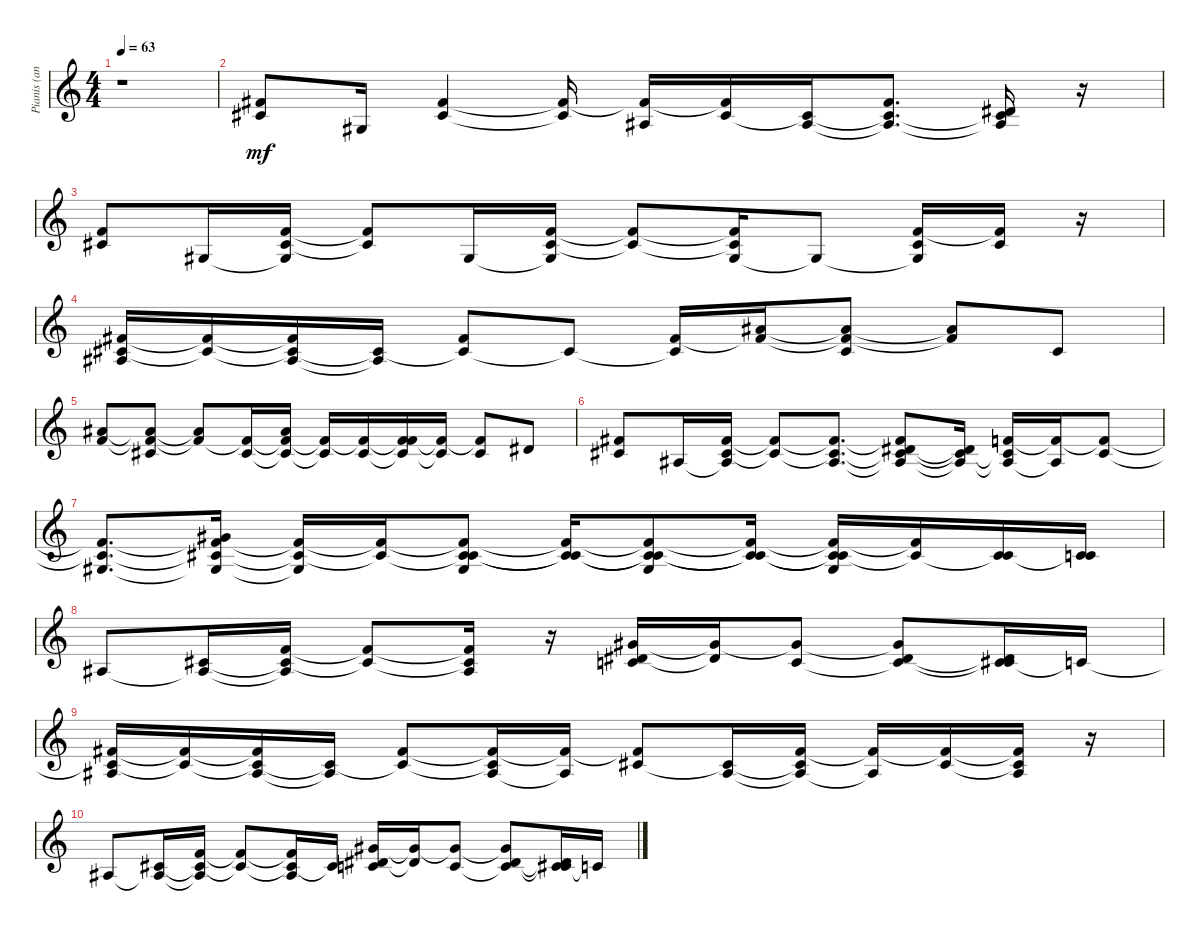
\track ("Pianis (Staff" "Pianis (an") {instrument acousticgrandpiano}
\staff {score}
\tuning (E4 B3 G3 D3 A2 E2 B1) {hide}
\ts (4 4)
\tempo 63
\clef g2
\ks c
r.1{dy mf} |
(2.1 2.2).8 1.3.16 (2.1 2.2).4 (2.1{t} 2.2{t}).16 (2.1{t} 3.3).16 (2.1{t} 2.2).16 (2.2{t} 3.3).16 (2.1 2.2{t} 3.3{t}).8{d} (2.2{t} 3.3{t} 13.4).16 r.16 |
(1.1 2.2).8 1.3.16 (1.1 2.2 1.3{t}).16 (1.1{t} 2.2{t}).8 1.3.16 (1.1 2.2 1.3{t}).16 (1.1{t} 2.2{t}).8 (1.1{t} 2.2{t} 1.3).16 1.3{t}.8 (1.1 2.2 1.3{t}).16 (1.1{t} 2.2).16 r.16 |
(2.1 2.2 3.3).16 (2.1{t} 2.2{t}).16 (2.1{t} 2.2{t} 3.3).16 (2.2{t} 3.3{t}).16 (2.1 2.2{t}).8 2.2{t}.8 (2.1 2.2{t}).16 (2.1{t} 11.2).16 (2.1{t} 11.2{t} 6.3).8 (2.1{t} 11.2{t}).8 2.2.8 |
(1.1 11.2).8 (1.1{t} 11.2{t} 6.3).8 (1.1{t} 11.2{t}).8 (1.1{t} 2.2).16 (1.1{t} 2.2{t} 15.3).16 (1.1{t} 2.2{t}).16 (1.1{t} 2.2).16 (1.1{t} 2.2{t} 10.3).16 (1.1{t} 2.2{t}).16 (1.1{t} 2.2).8 4.2.8 |
(2.1 2.2).8 3.3.16 (2.1 2.2 3.3{t}).16 (2.1{t} 2.2{t}).8 (2.1{t} 2.2{t} 3.3).8{d} (2.1{t} 2.2{t} 3.3{t} 13.4).8 (2.2{t} 3.3{t} 13.4{t}).16 (1.1 2.2{t} 3.3{t}).16 (1.1{t} 3.3{t}).16 (1.1{t} 2.2).8 |
(1.1{t} 2.2{t} 1.3).8{d} (1.1{t} 2.2{t} 1.3{t} 18.4).16 (1.1{t} 2.2{t} 1.3{t}).16 (1.1{t} 2.2{t}).16 (1.1{t} 2.2{t} 6.3 6.4).8 (1.1{t} 2.2{t} 6.3{t}).16 (1.1{t} 2.2{t} 6.3{t} 6.4).8 (1.1{t} 2.2{t} 6.3{t}).16 (1.1{t} 2.2{t} 6.3{t} 6.4).16 (1.1{t} 6.3{t}).16 (2.2 6.3{t}).16 (2.2{t} 5.3).16 |
3.3.8 (2.2 3.3{t}).16 (1.1 2.2{t} 3.3{t}).16 (1.1{t} 2.2{t}).8 (1.1{t} 2.2{t} 3.3).16 r.16 (4.1 4.2 5.3).16 (4.1{t} 4.2{t}).16 (4.1{t} 1.2).8 (4.1{t} 1.2{t} 8.3).8 (1.2{t} 8.3{t} 11.4).16 1.2{t}.16 |
(2.1 1.2{t} 3.3).16 (2.1{t} 1.2{t}).16 (2.1{t} 1.2{t} 3.3).16 (1.2{t} 3.3{t}).16 (2.1 1.2{t}).8 (2.1{t} 1.2{t} 3.3).16 (2.1{t} 3.3{t}).16 (2.1{t} 2.2).8 (2.2{t} 3.3).16 (2.1 2.2{t} 3.3{t}).16 (2.1{t} 3.3{t}).16 (2.1{t} 2.2).16 (2.1{t} 2.2{t} 3.3).16 r.16 |
3.3.8 (2.2 3.3{t}).16 (1.1 2.2{t} 3.3{t}).16 (1.1{t} 2.2{t}).8 (1.1{t} 2.2{t} 3.3).16 2.2{t}.16 (4.1 4.2 5.3).16 (4.1{t} 4.2{t}).16 (4.1{t} 1.2).8 (4.1{t} 1.2{t} 8.3).8 (1.2{t} 8.3{t} 11.4).16 1.2{t}.16
